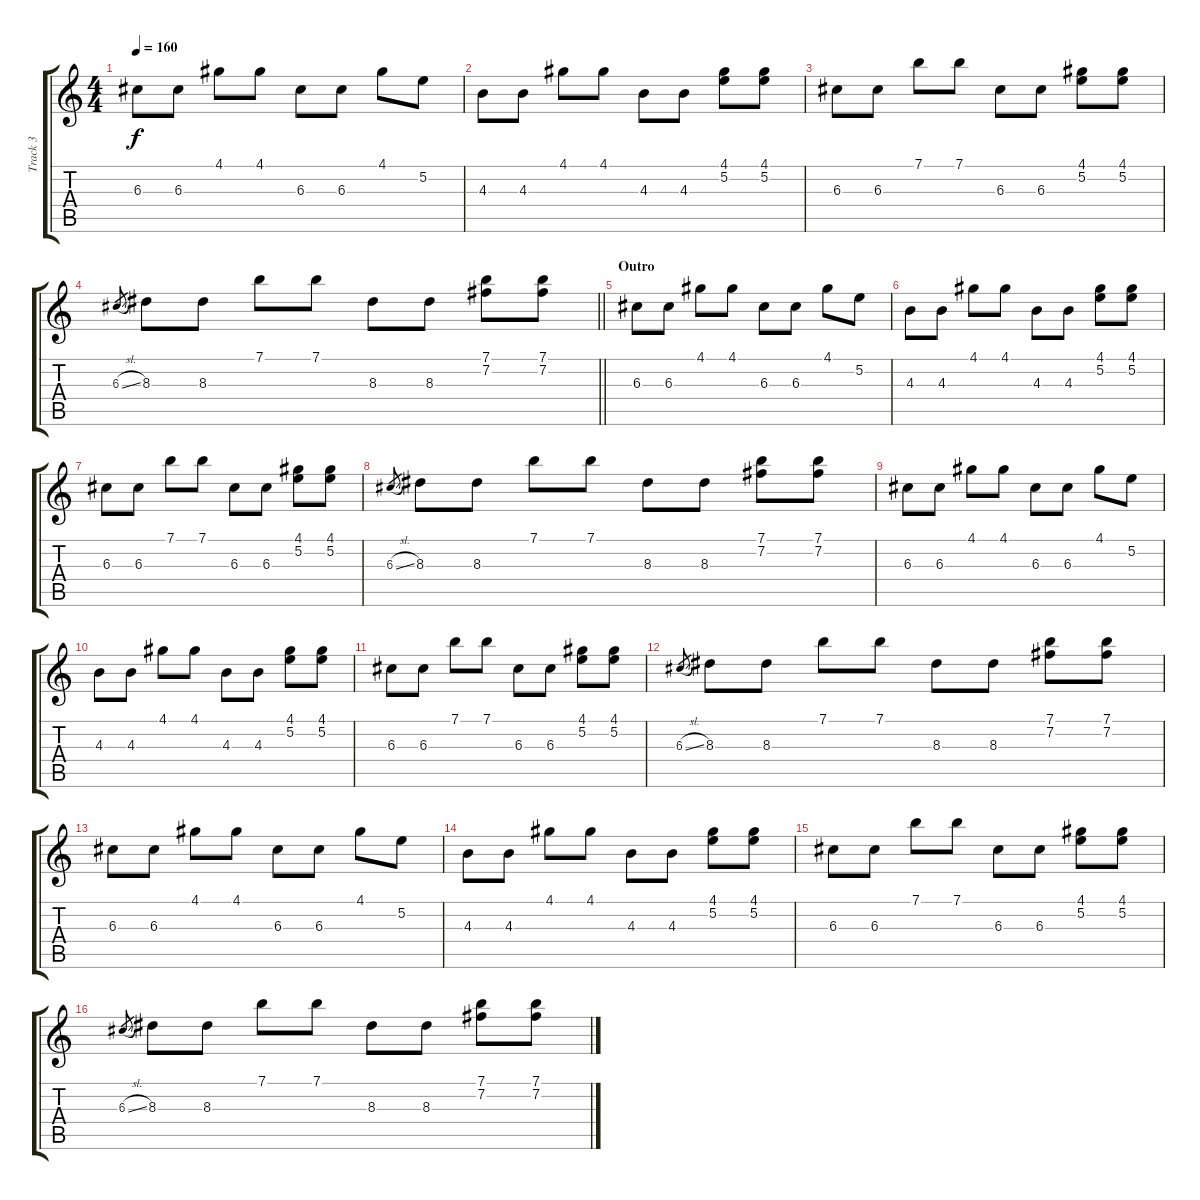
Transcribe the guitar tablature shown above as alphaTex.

\track ("Track 3" "Track 3") {instrument overdrivenguitar}
\staff {score tabs}
\tuning (E4 B3 G3 D3 A2 E2) {hide}
\ts (4 4)
\tempo 160
\clef g2
\ks c
6.3.8{dy f} 6.3.8 4.1.8 4.1.8 6.3.8 6.3.8 4.1.8 5.2.8 |
4.3.8 4.3.8 4.1.8 4.1.8 4.3.8 4.3.8 (4.1 5.2).8 (4.1 5.2).8 |
6.3.8 6.3.8 7.1.8 7.1.8 6.3.8 6.3.8 (4.1 5.2).8 (4.1 5.2).8 |
\barLineRight lightlight
6.3{sl}.8{gr} 8.3.8 8.3.8 7.1.8 7.1.8 8.3.8 8.3.8 (7.1 7.2).8 (7.1 7.2).8 |
\section ("" "Outro")
6.3.8 6.3.8 4.1.8 4.1.8 6.3.8 6.3.8 4.1.8 5.2.8 |
4.3.8 4.3.8 4.1.8 4.1.8 4.3.8 4.3.8 (4.1 5.2).8 (4.1 5.2).8 |
6.3.8 6.3.8 7.1.8 7.1.8 6.3.8 6.3.8 (4.1 5.2).8 (4.1 5.2).8 |
6.3{sl}.8{gr} 8.3.8 8.3.8 7.1.8 7.1.8 8.3.8 8.3.8 (7.1 7.2).8 (7.1 7.2).8 |
6.3.8 6.3.8 4.1.8 4.1.8 6.3.8 6.3.8 4.1.8 5.2.8 |
4.3.8 4.3.8 4.1.8 4.1.8 4.3.8 4.3.8 (4.1 5.2).8 (4.1 5.2).8 |
6.3.8 6.3.8 7.1.8 7.1.8 6.3.8 6.3.8 (4.1 5.2).8 (4.1 5.2).8 |
6.3{sl}.8{gr} 8.3.8 8.3.8 7.1.8 7.1.8 8.3.8 8.3.8 (7.1 7.2).8 (7.1 7.2).8 |
6.3.8 6.3.8 4.1.8 4.1.8 6.3.8 6.3.8 4.1.8 5.2.8 |
4.3.8 4.3.8 4.1.8 4.1.8 4.3.8 4.3.8 (4.1 5.2).8 (4.1 5.2).8 |
6.3.8 6.3.8 7.1.8 7.1.8 6.3.8 6.3.8 (4.1 5.2).8 (4.1 5.2).8 |
6.3{sl}.8{gr} 8.3.8 8.3.8 7.1.8 7.1.8 8.3.8 8.3.8 (7.1 7.2).8 (7.1 7.2).8
